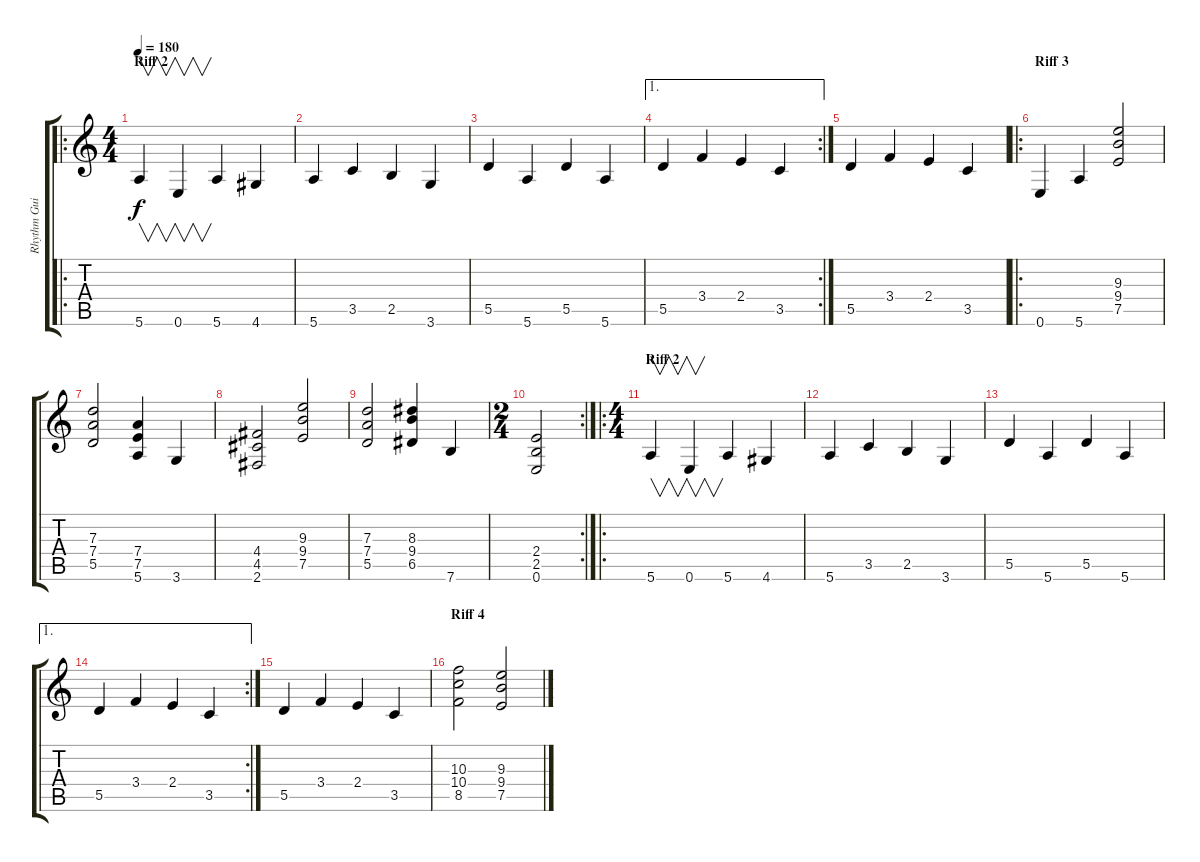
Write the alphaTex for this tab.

\track ("Rhythm Guitar" "Rhythm Gui") {instrument overdrivenguitar}
\staff {score tabs}
\tuning (E4 B3 G3 D3 A2 E2) {hide}
\ro
\ts (4 4)
\section ("" "Riff 2")
\tempo 180
\clef g2
\ks c
5.6.4{v dy f} 0.6.4{v} 5.6.4 4.6.4 |
5.6.4 3.5.4 2.5.4 3.6.4 |
5.5.4 5.6.4 5.5.4 5.6.4 |
\ae 1
\rc 2
5.5.4 3.4.4 2.4.4 3.5.4 |
5.5.4 3.4.4 2.4.4 3.5.4 |
\ro
\section ("" "Riff 3")
0.6.4 5.6.4 (9.3 9.4 7.5).2 |
(7.3 7.4 5.5).2 (7.4 7.5 5.6).4 3.6.4 |
(4.4 4.5 2.6).2 (9.3 9.4 7.5).2 |
(7.3 7.4 5.5).2 (8.3 9.4 6.5).4 7.6.4 |
\rc 2
\ts (2 4)
(2.4 2.5 0.6).2 |
\ro
\ts (4 4)
\section ("" "Riff 2")
5.6.4{v} 0.6.4{v} 5.6.4 4.6.4 |
5.6.4 3.5.4 2.5.4 3.6.4 |
5.5.4 5.6.4 5.5.4 5.6.4 |
\ae 1
\rc 2
5.5.4 3.4.4 2.4.4 3.5.4 |
5.5.4 3.4.4 2.4.4 3.5.4 |
\section ("" "Riff 4")
(10.3 10.4 8.5).2 (9.3 9.4 7.5).2
